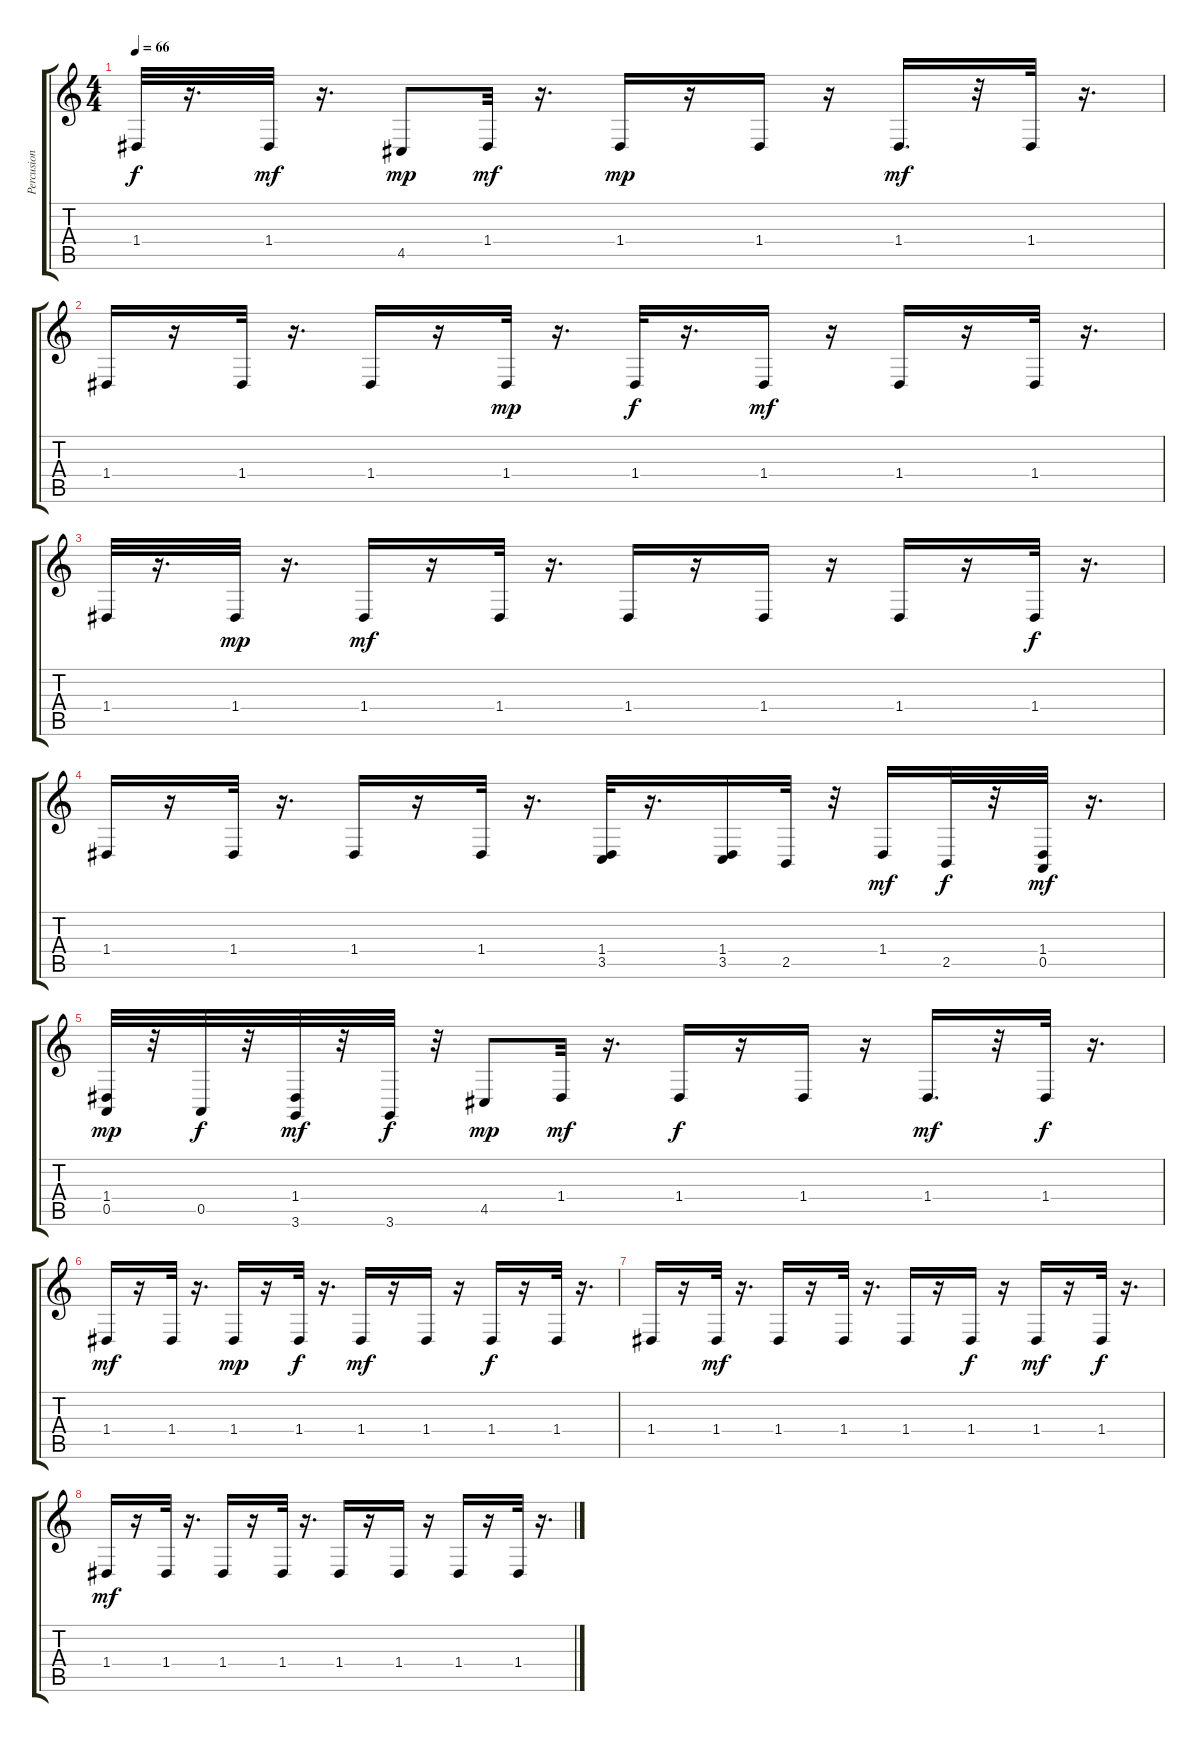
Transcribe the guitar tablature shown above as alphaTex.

\track ("Percusion" "Percusion") {instrument melodictom}
\staff {score tabs}
\tuning (E4 B3 G3 D3 A2 E2) {hide}
\ts (4 4)
\tempo 66
\clef g2
\ks c
1.4.32{dy f} r.16{d} 1.4.32{dy mf} r.16{d} 4.5.8{dy mp} 1.4.32{dy mf} r.16{d} 1.4.16{dy mp} r.16 1.4.16 r.16 1.4.16{d dy mf} r.32 1.4.32 r.16{d} |
1.4.16 r.16 1.4.32 r.16{d} 1.4.16 r.16 1.4.32{dy mp} r.16{d} 1.4.32{dy f} r.16{d} 1.4.16{dy mf} r.16 1.4.16 r.16 1.4.32 r.16{d} |
1.4.32 r.16{d} 1.4.32{dy mp} r.16{d} 1.4.16{dy mf} r.16 1.4.32 r.16{d} 1.4.16 r.16 1.4.16 r.16 1.4.16 r.16 1.4.32{dy f} r.16{d} |
1.4.16 r.16 1.4.32 r.16{d} 1.4.16 r.16 1.4.32 r.16{d} (1.4 3.5).32 r.16{d} (1.4 3.5).16 2.5.32 r.32 1.4.16{dy mf} 2.5.32{dy f} r.32 (1.4 0.5).32{dy mf} r.16{d} |
(1.4 0.5).32{dy mp} r.32 0.5.32{dy f} r.32 (1.4 3.6).32{dy mf} r.32 3.6.32{dy f} r.32 4.5.8{dy mp} 1.4.32{dy mf} r.16{d} 1.4.16{dy f} r.16 1.4.16 r.16 1.4.16{d dy mf} r.32 1.4.32{dy f} r.16{d} |
1.4.16{dy mf} r.16 1.4.32 r.16{d} 1.4.16{dy mp} r.16 1.4.32{dy f} r.16{d} 1.4.16{dy mf} r.16 1.4.16 r.16 1.4.16{dy f} r.16 1.4.32 r.16{d} |
1.4.16 r.16 1.4.32{dy mf} r.16{d} 1.4.16 r.16 1.4.32 r.16{d} 1.4.16 r.16 1.4.16{dy f} r.16 1.4.16{dy mf} r.16 1.4.32{dy f} r.16{d} |
1.4.16{dy mf} r.16 1.4.32 r.16{d} 1.4.16 r.16 1.4.32 r.16{d} 1.4.16 r.16 1.4.16 r.16 1.4.16 r.16 1.4.32 r.16{d}
